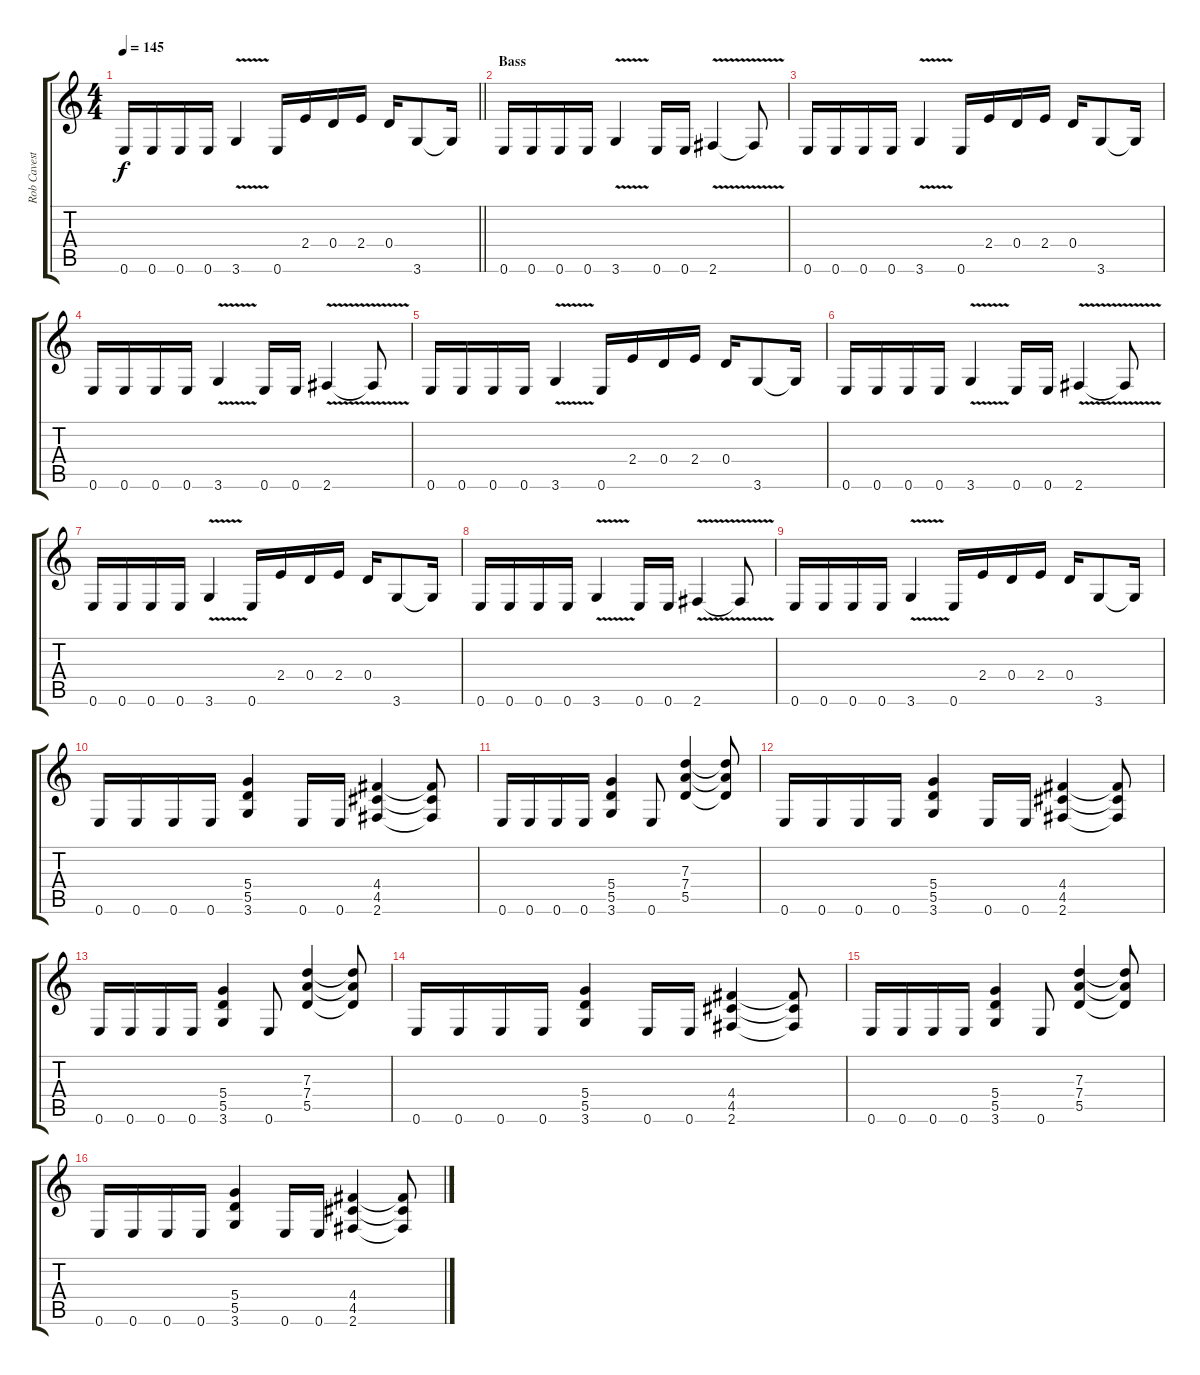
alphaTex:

\track ("Rob Cavestany" "Rob Cavest") {instrument distortionguitar}
\staff {score tabs}
\tuning (E4 B3 G3 D3 A2 E2) {hide}
\ts (4 4)
\tempo 145
\clef g2
\barLineRight lightlight
\ks c
0.6.16{dy f} 0.6.16 0.6.16 0.6.16 3.6{v}.4 0.6.16 2.4.16 0.4.16 2.4.16 0.4.16 3.6.8 3.6{t}.16 |
\section ("" "Bass")
0.6.16 0.6.16 0.6.16 0.6.16 3.6{v}.4 0.6.16 0.6.16 2.6{v}.4 2.6{t}.8 |
0.6.16 0.6.16 0.6.16 0.6.16 3.6{v}.4 0.6.16 2.4.16 0.4.16 2.4.16 0.4.16 3.6.8 3.6{t}.16 |
0.6.16 0.6.16 0.6.16 0.6.16 3.6{v}.4 0.6.16 0.6.16 2.6{v}.4 2.6{t}.8 |
0.6.16 0.6.16 0.6.16 0.6.16 3.6{v}.4 0.6.16 2.4.16 0.4.16 2.4.16 0.4.16 3.6.8 3.6{t}.16 |
0.6.16 0.6.16 0.6.16 0.6.16 3.6{v}.4 0.6.16 0.6.16 2.6{v}.4 2.6{t}.8 |
0.6.16 0.6.16 0.6.16 0.6.16 3.6{v}.4 0.6.16 2.4.16 0.4.16 2.4.16 0.4.16 3.6.8 3.6{t}.16 |
0.6.16 0.6.16 0.6.16 0.6.16 3.6{v}.4 0.6.16 0.6.16 2.6{v}.4 2.6{t}.8 |
0.6.16 0.6.16 0.6.16 0.6.16 3.6{v}.4 0.6.16 2.4.16 0.4.16 2.4.16 0.4.16 3.6.8 3.6{t}.16 |
0.6.16 0.6.16 0.6.16 0.6.16 (5.4 5.5 3.6).4 0.6.16 0.6.16 (4.4 4.5 2.6).4 (4.4{t} 4.5{t} 2.6{t}).8 |
0.6.16 0.6.16 0.6.16 0.6.16 (5.4 5.5 3.6).4 0.6.8 (7.3 7.4 5.5).4 (7.3{t} 7.4{t} 5.5{t}).8 |
0.6.16 0.6.16 0.6.16 0.6.16 (5.4 5.5 3.6).4 0.6.16 0.6.16 (4.4 4.5 2.6).4 (4.4{t} 4.5{t} 2.6{t}).8 |
0.6.16 0.6.16 0.6.16 0.6.16 (5.4 5.5 3.6).4 0.6.8 (7.3 7.4 5.5).4 (7.3{t} 7.4{t} 5.5{t}).8 |
0.6.16 0.6.16 0.6.16 0.6.16 (5.4 5.5 3.6).4 0.6.16 0.6.16 (4.4 4.5 2.6).4 (4.4{t} 4.5{t} 2.6{t}).8 |
0.6.16 0.6.16 0.6.16 0.6.16 (5.4 5.5 3.6).4 0.6.8 (7.3 7.4 5.5).4 (7.3{t} 7.4{t} 5.5{t}).8 |
0.6.16 0.6.16 0.6.16 0.6.16 (5.4 5.5 3.6).4 0.6.16 0.6.16 (4.4 4.5 2.6).4 (4.4{t} 4.5{t} 2.6{t}).8
